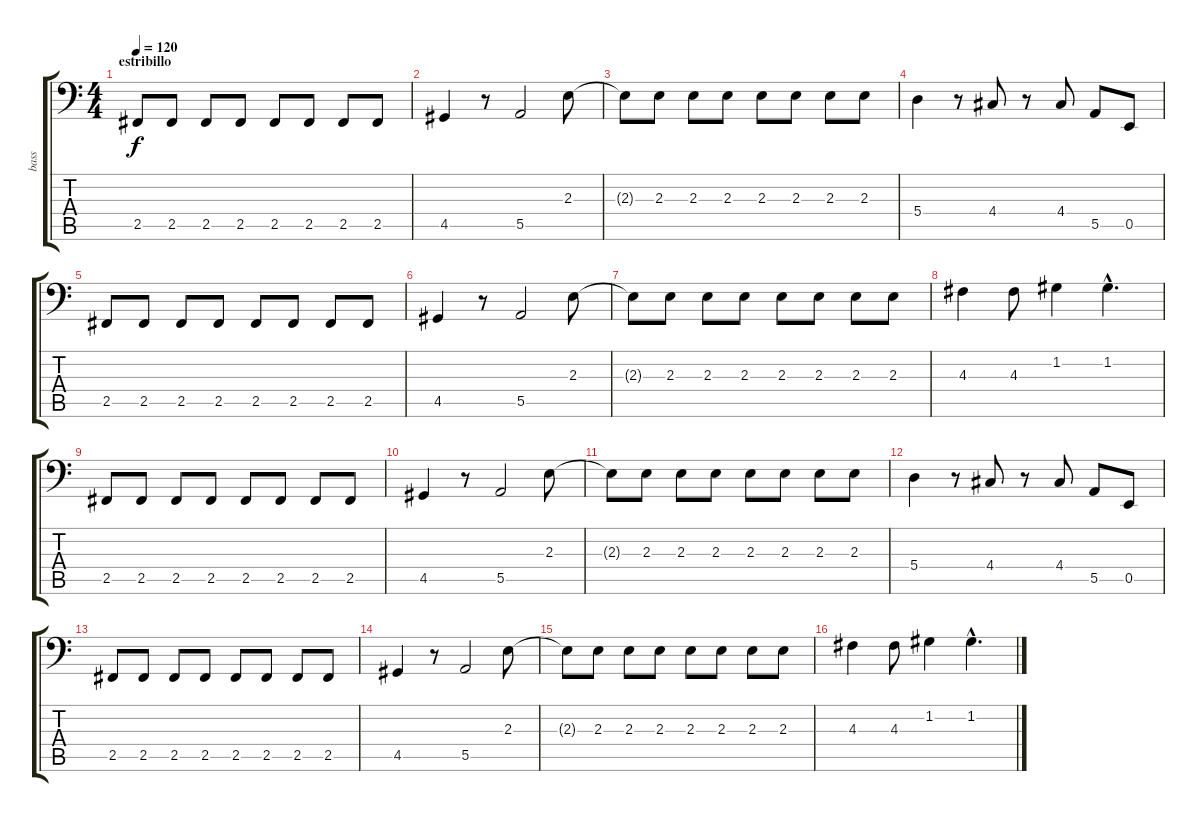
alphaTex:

\track ("bass" "bass") {instrument electricbassfinger}
\staff {score tabs}
\tuning (C3 G2 D2 A1 E1 B0) {hide}
\ts (4 4)
\section ("" "estribillo")
\tempo 120
\clef f4
\ks c
2.5.8{dy f} 2.5.8 2.5.8 2.5.8 2.5.8 2.5.8 2.5.8 2.5.8 |
4.5.4 r.8 5.5.2 2.3.8 |
2.3{t}.8 2.3.8 2.3.8 2.3.8 2.3.8 2.3.8 2.3.8 2.3.8 |
5.4.4 r.8 4.4.8 r.8 4.4.8 5.5.8 0.5.8 |
2.5.8 2.5.8 2.5.8 2.5.8 2.5.8 2.5.8 2.5.8 2.5.8 |
4.5.4 r.8 5.5.2 2.3.8 |
2.3{t}.8 2.3.8 2.3.8 2.3.8 2.3.8 2.3.8 2.3.8 2.3.8 |
4.3.4 4.3.8 1.2.4 1.2{hac}.4{d} |
2.5.8 2.5.8 2.5.8 2.5.8 2.5.8 2.5.8 2.5.8 2.5.8 |
4.5.4 r.8 5.5.2 2.3.8 |
2.3{t}.8 2.3.8 2.3.8 2.3.8 2.3.8 2.3.8 2.3.8 2.3.8 |
5.4.4 r.8 4.4.8 r.8 4.4.8 5.5.8 0.5.8 |
2.5.8 2.5.8 2.5.8 2.5.8 2.5.8 2.5.8 2.5.8 2.5.8 |
4.5.4 r.8 5.5.2 2.3.8 |
2.3{t}.8 2.3.8 2.3.8 2.3.8 2.3.8 2.3.8 2.3.8 2.3.8 |
4.3.4 4.3.8 1.2.4 1.2{hac}.4{d}
